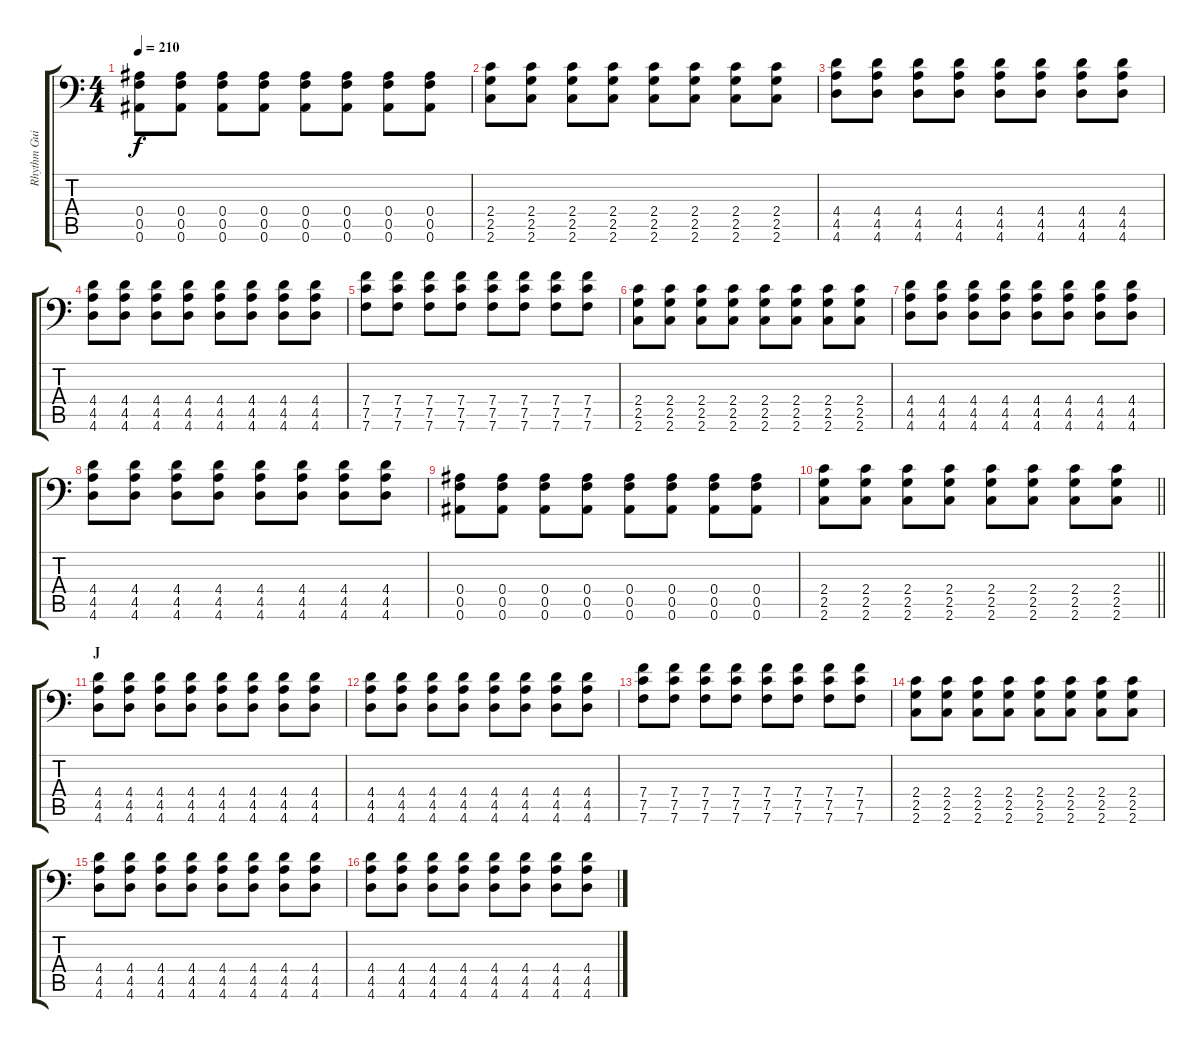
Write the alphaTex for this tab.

\track ("Rhythm Guitar: Chris Di Carlo" "Rhythm Gui") {instrument distortionguitar}
\staff {score tabs}
\tuning (C4 G3 Eb3 Bb2 F2 Bb1) {hide}
\ts (4 4)
\tempo 210
\clef f4
\ks c
(0.4 0.5 0.6).8{dy f} (0.4 0.5 0.6).8 (0.4 0.5 0.6).8 (0.4 0.5 0.6).8 (0.4 0.5 0.6).8 (0.4 0.5 0.6).8 (0.4 0.5 0.6).8 (0.4 0.5 0.6).8 |
(2.4 2.5 2.6).8 (2.4 2.5 2.6).8 (2.4 2.5 2.6).8 (2.4 2.5 2.6).8 (2.4 2.5 2.6).8 (2.4 2.5 2.6).8 (2.4 2.5 2.6).8 (2.4 2.5 2.6).8 |
(4.4 4.5 4.6).8 (4.4 4.5 4.6).8 (4.4 4.5 4.6).8 (4.4 4.5 4.6).8 (4.4 4.5 4.6).8 (4.4 4.5 4.6).8 (4.4 4.5 4.6).8 (4.4 4.5 4.6).8 |
(4.4 4.5 4.6).8 (4.4 4.5 4.6).8 (4.4 4.5 4.6).8 (4.4 4.5 4.6).8 (4.4 4.5 4.6).8 (4.4 4.5 4.6).8 (4.4 4.5 4.6).8 (4.4 4.5 4.6).8 |
(7.4 7.5 7.6).8 (7.4 7.5 7.6).8 (7.4 7.5 7.6).8 (7.4 7.5 7.6).8 (7.4 7.5 7.6).8 (7.4 7.5 7.6).8 (7.4 7.5 7.6).8 (7.4 7.5 7.6).8 |
(2.4 2.5 2.6).8 (2.4 2.5 2.6).8 (2.4 2.5 2.6).8 (2.4 2.5 2.6).8 (2.4 2.5 2.6).8 (2.4 2.5 2.6).8 (2.4 2.5 2.6).8 (2.4 2.5 2.6).8 |
(4.4 4.5 4.6).8 (4.4 4.5 4.6).8 (4.4 4.5 4.6).8 (4.4 4.5 4.6).8 (4.4 4.5 4.6).8 (4.4 4.5 4.6).8 (4.4 4.5 4.6).8 (4.4 4.5 4.6).8 |
(4.4 4.5 4.6).8 (4.4 4.5 4.6).8 (4.4 4.5 4.6).8 (4.4 4.5 4.6).8 (4.4 4.5 4.6).8 (4.4 4.5 4.6).8 (4.4 4.5 4.6).8 (4.4 4.5 4.6).8 |
(0.4 0.5 0.6).8 (0.4 0.5 0.6).8 (0.4 0.5 0.6).8 (0.4 0.5 0.6).8 (0.4 0.5 0.6).8 (0.4 0.5 0.6).8 (0.4 0.5 0.6).8 (0.4 0.5 0.6).8 |
\barLineRight lightlight
(2.4 2.5 2.6).8 (2.4 2.5 2.6).8 (2.4 2.5 2.6).8 (2.4 2.5 2.6).8 (2.4 2.5 2.6).8 (2.4 2.5 2.6).8 (2.4 2.5 2.6).8 (2.4 2.5 2.6).8 |
\section ("" "J")
(4.4 4.5 4.6).8 (4.4 4.5 4.6).8 (4.4 4.5 4.6).8 (4.4 4.5 4.6).8 (4.4 4.5 4.6).8 (4.4 4.5 4.6).8 (4.4 4.5 4.6).8 (4.4 4.5 4.6).8 |
(4.4 4.5 4.6).8 (4.4 4.5 4.6).8 (4.4 4.5 4.6).8 (4.4 4.5 4.6).8 (4.4 4.5 4.6).8 (4.4 4.5 4.6).8 (4.4 4.5 4.6).8 (4.4 4.5 4.6).8 |
(7.4 7.5 7.6).8 (7.4 7.5 7.6).8 (7.4 7.5 7.6).8 (7.4 7.5 7.6).8 (7.4 7.5 7.6).8 (7.4 7.5 7.6).8 (7.4 7.5 7.6).8 (7.4 7.5 7.6).8 |
(2.4 2.5 2.6).8 (2.4 2.5 2.6).8 (2.4 2.5 2.6).8 (2.4 2.5 2.6).8 (2.4 2.5 2.6).8 (2.4 2.5 2.6).8 (2.4 2.5 2.6).8 (2.4 2.5 2.6).8 |
(4.4 4.5 4.6).8 (4.4 4.5 4.6).8 (4.4 4.5 4.6).8 (4.4 4.5 4.6).8 (4.4 4.5 4.6).8 (4.4 4.5 4.6).8 (4.4 4.5 4.6).8 (4.4 4.5 4.6).8 |
(4.4 4.5 4.6).8 (4.4 4.5 4.6).8 (4.4 4.5 4.6).8 (4.4 4.5 4.6).8 (4.4 4.5 4.6).8 (4.4 4.5 4.6).8 (4.4 4.5 4.6).8 (4.4 4.5 4.6).8
